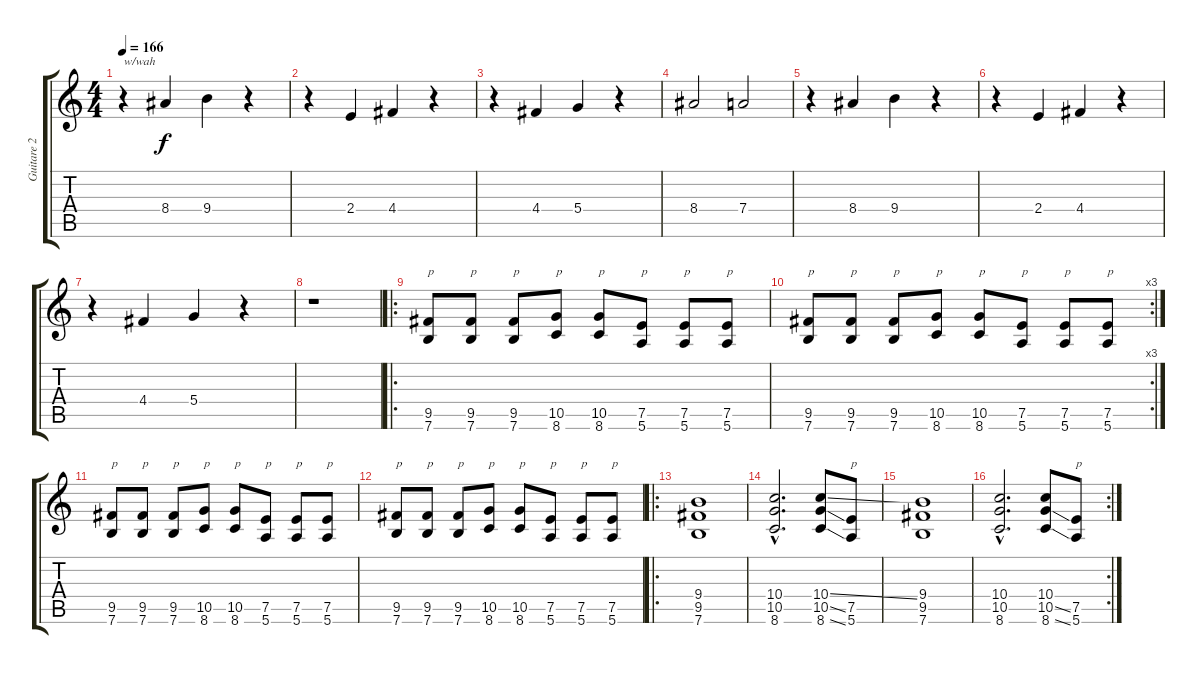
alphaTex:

\track ("Guitare 2" "Guitare 2") {instrument distortionguitar}
\staff {score tabs}
\tuning (E4 B3 G3 D3 A2 E2) {hide}
\ts (4 4)
\tempo 166
\clef g2
\ks c
r.4{txt "w/wah" dy f} 8.4.4 9.4.4 r.4 |
r.4 2.4.4 4.4.4 r.4 |
r.4 4.4.4 5.4.4 r.4 |
8.4.2 7.4.2 |
r.4 8.4.4 9.4.4 r.4 |
r.4 2.4.4 4.4.4 r.4 |
r.4 4.4.4 5.4.4 r.4 |
r.1 |
\ro
(9.5 7.6).8{txt "p"} (9.5 7.6).8{txt "p"} (9.5 7.6).8{txt "p"} (10.5 8.6).8{txt "p"} (10.5 8.6).8{txt "p"} (7.5 5.6).8{txt "p"} (7.5 5.6).8{txt "p"} (7.5 5.6).8{txt "p"} |
\rc 3
(9.5 7.6).8{txt "p"} (9.5 7.6).8{txt "p"} (9.5 7.6).8{txt "p"} (10.5 8.6).8{txt "p"} (10.5 8.6).8{txt "p"} (7.5 5.6).8{txt "p"} (7.5 5.6).8{txt "p"} (7.5 5.6).8{txt "p"} |
(9.5 7.6).8{txt "p"} (9.5 7.6).8{txt "p"} (9.5 7.6).8{txt "p"} (10.5 8.6).8{txt "p"} (10.5 8.6).8{txt "p"} (7.5 5.6).8{txt "p"} (7.5 5.6).8{txt "p"} (7.5 5.6).8{txt "p"} |
(9.5 7.6).8{txt "p"} (9.5 7.6).8{txt "p"} (9.5 7.6).8{txt "p"} (10.5 8.6).8{txt "p"} (10.5 8.6).8{txt "p"} (7.5 5.6).8{txt "p"} (7.5 5.6).8{txt "p"} (7.5 5.6).8{txt "p"} |
\ro
(9.4 9.5 7.6).1 |
(10.4{hac} 10.5{hac} 8.6{hac}).2{d} (10.4{ss} 10.5{ss} 8.6{ss}).8 (7.5 5.6).8{txt "p"} |
(9.4 9.5 7.6).1 |
\rc 2
(10.4{hac} 10.5{hac} 8.6{hac}).2{d} (10.4{ss} 10.5{ss} 8.6{ss}).8 (7.5 5.6).8{txt "p"}
